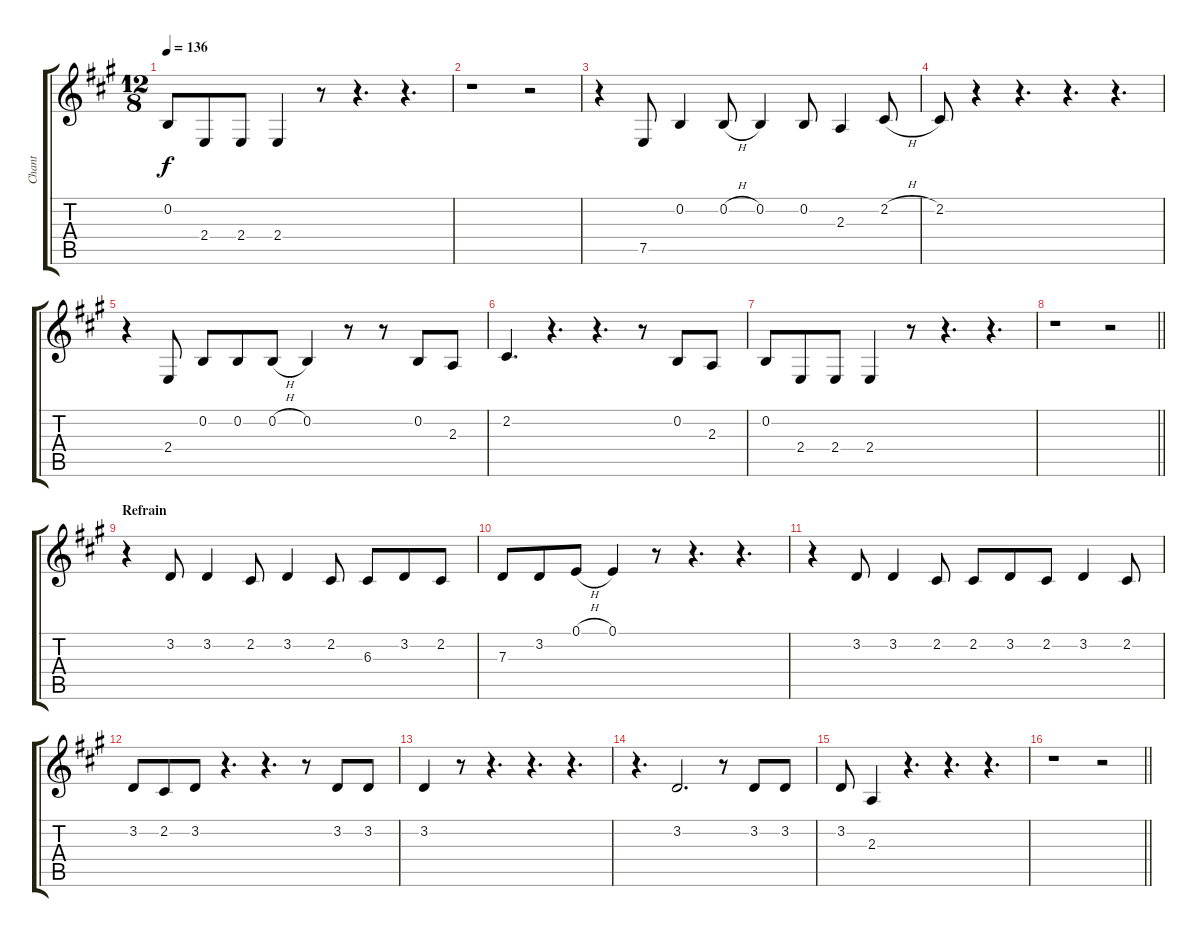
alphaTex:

\track ("Chant" "Chant") {instrument honkytonkpiano}
\staff {score tabs}
\tuning (E4 B3 G3 D3 A2 E2) {hide}
\ts (12 8)
\tempo 136
\clef g2
\ks a
0.2.8{dy f} 2.4.8 2.4.8 2.4.4 r.8 r.4{d} r.4{d} |
r.1 r.2 |
r.4 7.5.8 0.2.4 0.2{h}.8 0.2.4 0.2.8 2.3.4 2.2{h}.8 |
2.2.8 r.4 r.4{d} r.4{d} r.4{d} |
r.4 2.4.8 0.2.8 0.2.8 0.2{h}.8 0.2.4 r.8 r.8 0.2.8 2.3.8 |
2.2.4{d} r.4{d} r.4{d} r.8 0.2.8 2.3.8 |
0.2.8 2.4.8 2.4.8 2.4.4 r.8 r.4{d} r.4{d} |
\barLineRight lightlight
r.1 r.2 |
\section ("" "Refrain")
r.4 3.2.8 3.2.4 2.2.8 3.2.4 2.2.8 6.3.8 3.2.8 2.2.8 |
7.3.8 3.2.8 0.1{h}.8 0.1.4 r.8 r.4{d} r.4{d} |
r.4 3.2.8 3.2.4 2.2.8 2.2.8 3.2.8 2.2.8 3.2.4 2.2.8 |
3.2.8 2.2.8 3.2.8 r.4{d} r.4{d} r.8 3.2.8 3.2.8 |
3.2.4 r.8 r.4{d} r.4{d} r.4{d} |
r.4{d} 3.2.2{d} r.8 3.2.8 3.2.8 |
3.2.8 2.3.4 r.4{d} r.4{d} r.4{d} |
\barLineRight lightlight
r.1 r.2
